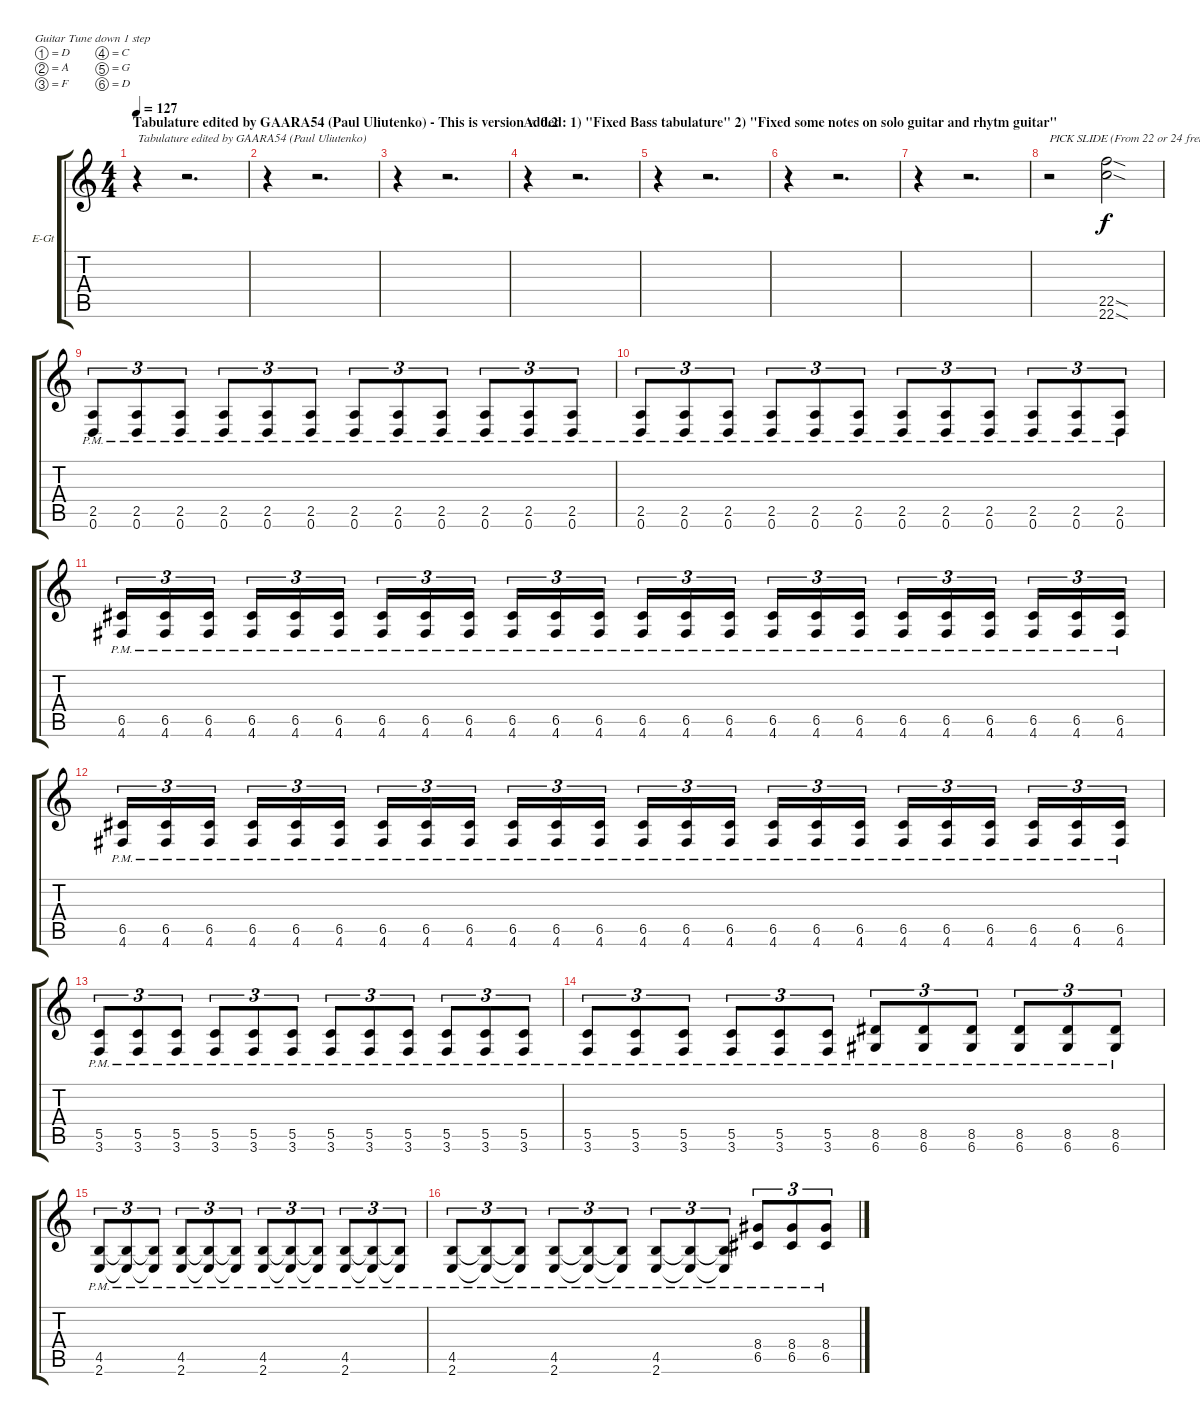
\bracketExtendMode groupsimilarinstruments
\firstSystemTrackNameOrientation horizontal
\otherSystemsTrackNameOrientation horizontal
\track ("Rhytm guitar" "E-Gt") {instrument distortionguitar}
\staff {score tabs}
\tuning (D4 A3 F3 C3 G2 D2)
\ts (4 4)
\section ("" "Tabulature edited by GAARA54 (Paul Uliutenko) - This is version v. 0.2")
\tempo 127
\clef g2
\ks c
r.4{txt "Tabulature edited by GAARA54 (Paul Uliutenko)" dy f instrument distortionguitar} r.2{d} |
r.4 r.2{d} |
r.4 r.2{d} |
\section ("" "Added: 1) \"Fixed Bass tabulature\" 2) \"Fixed some notes on solo guitar and rhytm guitar\"")
r.4 r.2{d} |
r.4 r.2{d} |
r.4 r.2{d} |
r.4 r.2{d} |
r.2{txt "PICK SLIDE (From 22 or 24 fret)"} (22.5{sod} 22.6{sod}).2 |
(2.5{pm} 0.6{pm}).8{tu (3 2)} (2.5{pm} 0.6{pm}).8{tu (3 2)} (2.5{pm} 0.6{pm}).8{tu (3 2)} (2.5{pm} 0.6{pm}).8{tu (3 2)} (2.5{pm} 0.6{pm}).8{tu (3 2)} (2.5{pm} 0.6{pm}).8{tu (3 2)} (2.5{pm} 0.6{pm}).8{tu (3 2)} (2.5{pm} 0.6{pm}).8{tu (3 2)} (2.5{pm} 0.6{pm}).8{tu (3 2)} (2.5{pm} 0.6{pm}).8{tu (3 2)} (2.5{pm} 0.6{pm}).8{tu (3 2)} (2.5{pm} 0.6{pm}).8{tu (3 2)} |
(2.5{pm} 0.6{pm}).8{tu (3 2)} (2.5{pm} 0.6{pm}).8{tu (3 2)} (2.5{pm} 0.6{pm}).8{tu (3 2)} (2.5{pm} 0.6{pm}).8{tu (3 2)} (2.5{pm} 0.6{pm}).8{tu (3 2)} (2.5{pm} 0.6{pm}).8{tu (3 2)} (2.5{pm} 0.6{pm}).8{tu (3 2)} (2.5{pm} 0.6{pm}).8{tu (3 2)} (2.5{pm} 0.6{pm}).8{tu (3 2)} (2.5{pm} 0.6{pm}).8{tu (3 2)} (2.5{pm} 0.6{pm}).8{tu (3 2)} (2.5{pm} 0.6{pm}).8{tu (3 2)} |
(6.5{pm} 4.6{pm}).16{tu (3 2)} (6.5{pm} 4.6{pm}).16{tu (3 2)} (6.5{pm} 4.6{pm}).16{tu (3 2)} (6.5{pm} 4.6{pm}).16{tu (3 2)} (6.5{pm} 4.6{pm}).16{tu (3 2)} (6.5{pm} 4.6{pm}).16{tu (3 2)} (6.5{pm} 4.6{pm}).16{tu (3 2)} (6.5{pm} 4.6{pm}).16{tu (3 2)} (6.5{pm} 4.6{pm}).16{tu (3 2)} (6.5{pm} 4.6{pm}).16{tu (3 2)} (6.5{pm} 4.6{pm}).16{tu (3 2)} (6.5{pm} 4.6{pm}).16{tu (3 2)} (6.5{pm} 4.6{pm}).16{tu (3 2)} (6.5{pm} 4.6{pm}).16{tu (3 2)} (6.5{pm} 4.6{pm}).16{tu (3 2)} (6.5{pm} 4.6{pm}).16{tu (3 2)} (6.5{pm} 4.6{pm}).16{tu (3 2)} (6.5{pm} 4.6{pm}).16{tu (3 2)} (6.5{pm} 4.6{pm}).16{tu (3 2)} (6.5{pm} 4.6{pm}).16{tu (3 2)} (6.5{pm} 4.6{pm}).16{tu (3 2)} (6.5{pm} 4.6{pm}).16{tu (3 2)} (6.5{pm} 4.6{pm}).16{tu (3 2)} (6.5{pm} 4.6{pm}).16{tu (3 2)} |
(6.5{pm} 4.6{pm}).16{tu (3 2)} (6.5{pm} 4.6{pm}).16{tu (3 2)} (6.5{pm} 4.6{pm}).16{tu (3 2)} (6.5{pm} 4.6{pm}).16{tu (3 2)} (6.5{pm} 4.6{pm}).16{tu (3 2)} (6.5{pm} 4.6{pm}).16{tu (3 2)} (6.5{pm} 4.6{pm}).16{tu (3 2)} (6.5{pm} 4.6{pm}).16{tu (3 2)} (6.5{pm} 4.6{pm}).16{tu (3 2)} (6.5{pm} 4.6{pm}).16{tu (3 2)} (6.5{pm} 4.6{pm}).16{tu (3 2)} (6.5{pm} 4.6{pm}).16{tu (3 2)} (6.5{pm} 4.6{pm}).16{tu (3 2)} (6.5{pm} 4.6{pm}).16{tu (3 2)} (6.5{pm} 4.6{pm}).16{tu (3 2)} (6.5{pm} 4.6{pm}).16{tu (3 2)} (6.5{pm} 4.6{pm}).16{tu (3 2)} (6.5{pm} 4.6{pm}).16{tu (3 2)} (6.5{pm} 4.6{pm}).16{tu (3 2)} (6.5{pm} 4.6{pm}).16{tu (3 2)} (6.5{pm} 4.6{pm}).16{tu (3 2)} (6.5{pm} 4.6{pm}).16{tu (3 2)} (6.5{pm} 4.6{pm}).16{tu (3 2)} (6.5{pm} 4.6{pm}).16{tu (3 2)} |
(5.5{pm} 3.6{pm}).8{tu (3 2)} (5.5{pm} 3.6{pm}).8{tu (3 2)} (5.5{pm} 3.6{pm}).8{tu (3 2)} (5.5{pm} 3.6{pm}).8{tu (3 2)} (5.5{pm} 3.6{pm}).8{tu (3 2)} (5.5{pm} 3.6{pm}).8{tu (3 2)} (5.5{pm} 3.6{pm}).8{tu (3 2)} (5.5{pm} 3.6{pm}).8{tu (3 2)} (3.6{pm} 5.5{pm}).8{tu (3 2)} (5.5{pm} 3.6{pm}).8{tu (3 2)} (5.5{pm} 3.6{pm}).8{tu (3 2)} (5.5{pm} 3.6{pm}).8{tu (3 2)} |
(5.5{pm} 3.6{pm}).8{tu (3 2)} (5.5{pm} 3.6{pm}).8{tu (3 2)} (5.5{pm} 3.6{pm}).8{tu (3 2)} (5.5{pm} 3.6{pm}).8{tu (3 2)} (5.5{pm} 3.6{pm}).8{tu (3 2)} (5.5{pm} 3.6{pm}).8{tu (3 2)} (8.5{pm} 6.6{pm}).8{tu (3 2)} (8.5{pm} 6.6{pm}).8{tu (3 2)} (8.5{pm} 6.6{pm}).8{tu (3 2)} (8.5{pm} 6.6{pm}).8{tu (3 2)} (8.5{pm} 6.6{pm}).8{tu (3 2)} (8.5{pm} 6.6{pm}).8{tu (3 2)} |
(4.5{pm} 2.6{pm}).8{tu (3 2)} (4.5{pm t} 2.6{pm t}).8{tu (3 2)} (4.5{pm t} 2.6{pm t}).8{tu (3 2)} (4.5{pm} 2.6{pm}).8{tu (3 2)} (4.5{pm t} 2.6{pm t}).8{tu (3 2)} (4.5{pm t} 2.6{pm t}).8{tu (3 2)} (4.5{pm} 2.6{pm}).8{tu (3 2)} (4.5{pm t} 2.6{pm t}).8{tu (3 2)} (4.5{pm t} 2.6{pm t}).8{tu (3 2)} (4.5{pm} 2.6{pm}).8{tu (3 2)} (4.5{pm t} 2.6{pm t}).8{tu (3 2)} (4.5{pm t} 2.6{pm t}).8{tu (3 2)} |
(4.5{pm} 2.6{pm}).8{tu (3 2)} (4.5{pm t} 2.6{pm t}).8{tu (3 2)} (4.5{pm t} 2.6{pm t}).8{tu (3 2)} (4.5{pm} 2.6{pm}).8{tu (3 2)} (4.5{pm t} 2.6{pm t}).8{tu (3 2)} (4.5{pm t} 2.6{pm t}).8{tu (3 2)} (4.5{pm} 2.6{pm}).8{tu (3 2)} (4.5{pm t} 2.6{pm t}).8{tu (3 2)} (4.5{pm t} 2.6{pm t}).8{tu (3 2)} (8.4{pm} 6.5{pm}).8{tu (3 2)} (8.4{pm} 6.5{pm}).8{tu (3 2)} (8.4{pm} 6.5{pm}).8{tu (3 2)}
